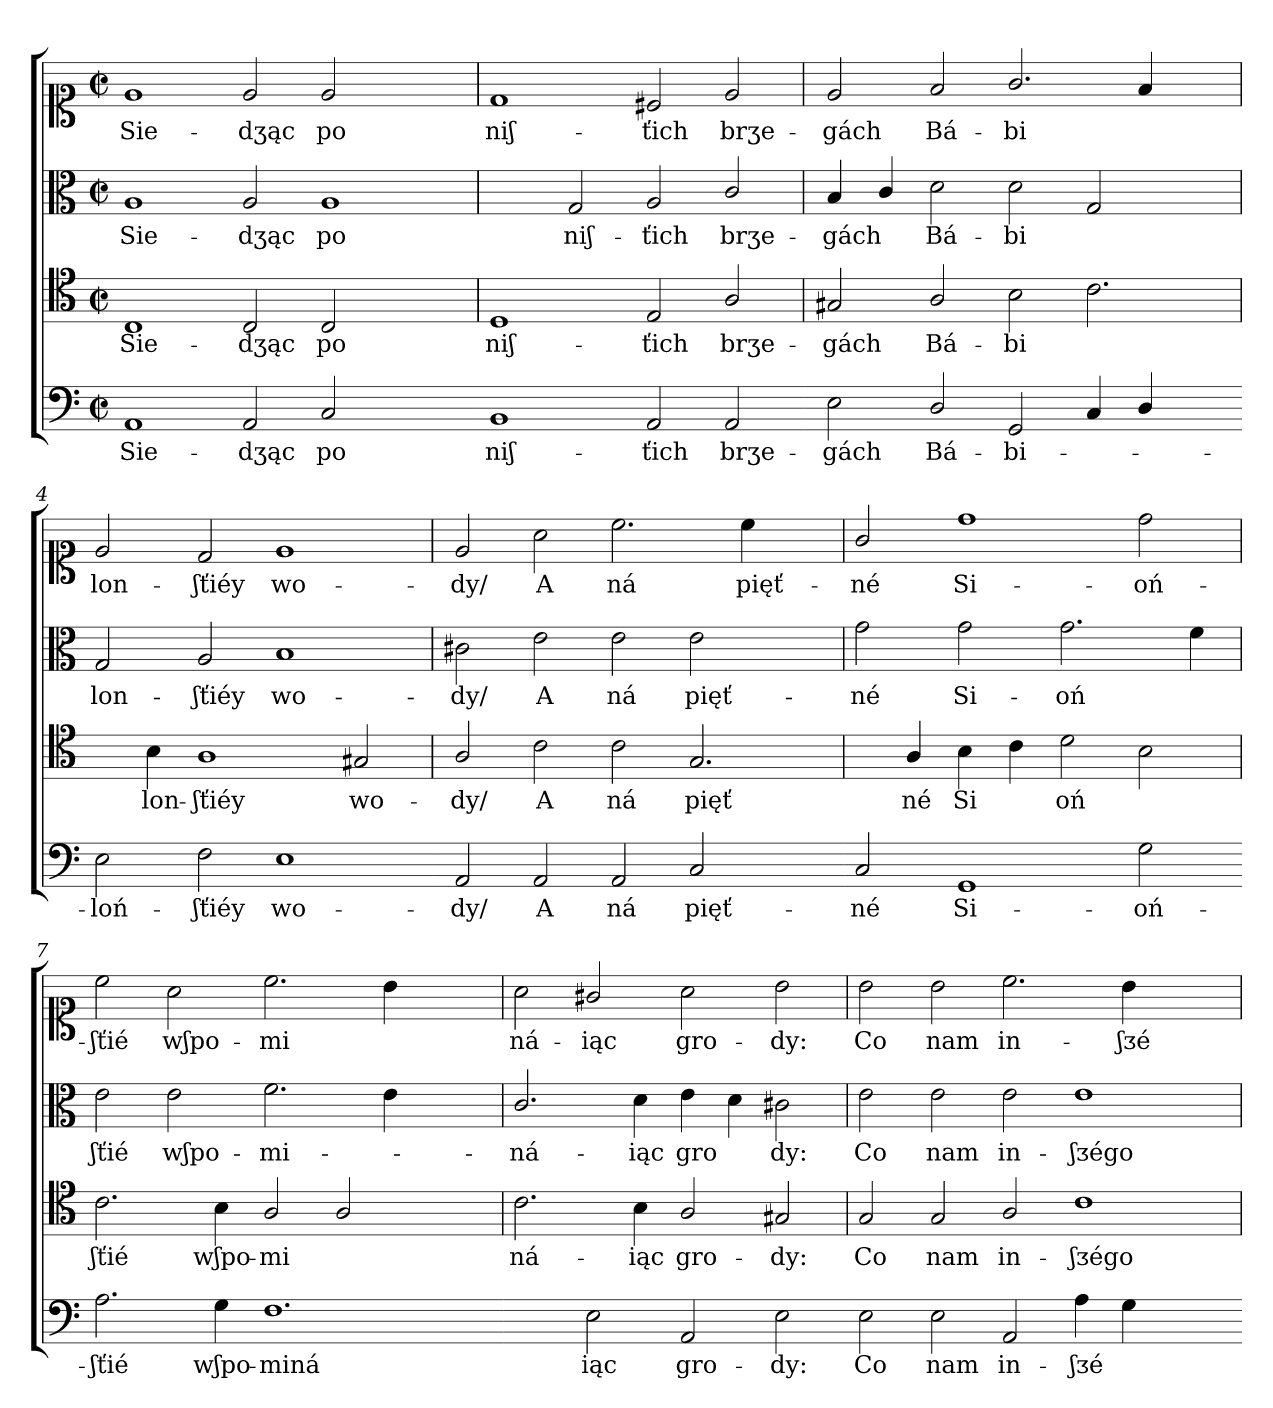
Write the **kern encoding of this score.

**kern	**text	**kern	**text	**kern	**text	**kern	**text
*part4	*part4	*part3	*part3	*part2	*part2	*part1	*part1
*staff4	*staff4	*staff3	*staff3	*staff2	*staff2	*staff1	*staff1
*clefF4	*	*clefC4	*	*clefC3	*	*clefC1	*
*k[]	*	*k[]	*	*k[]	*	*k[]	*
*M4/2	*	*M4/2	*	*M4/2	*	*M4/2	*
*met(c|)	*	*met(c|)	*	*met(c|)	*	*met(c|)	*
=1	=1	=1	=1	=1	=1	=1	=1
1AA	Sie-	1C	Sie-	1A	Sie-	1e	Sie-
2AA	-dӡąc	2C	-dӡąc	2A	-dӡąc	2e	-dӡąc
2C	po	2C	po	1A	po	2e	po
2ryy	.	2ryy	.	.	.	2ryy	.
=2-	=2	=2	=2	=2	=2	=2	=2
1BB	niʃ-	1D	niʃ-	2ryy	.	1d	niʃ-
.	.	.	.	2G	niʃ-	.	.
2AA	-ťich	2E	-ťich	2A	-ťich	2c#X	-ťich
2AA	brӡe-	2A/	brӡe-	2c/	brӡe-	2e	brӡe-
=3-	=3	=3	=3	=3	=3	=3	=3
2E	-gách	2G#X	-gách	4B	-gách	2e	-gách
.	.	.	.	4c/	.	.	.
2D/	Bá-	2A/	Bá-	2d	Bá-	2f	Bá-
2GG	-bi-	2B	-bi	2d	-bi	2.g/	-bi
4C	.	2.c	.	2G	.	.	.
4D/	.	.	.	.	.	4f	.
4ryy	.	.	.	4ryy	.	4ryy	.
=4-	=4	=4	=4	=4	=4	=4	=4
2E	loń-	4ryy	.	2G	lon-	2e	lon-
.	.	4B	lon-	.	.	.	.
2F	-ʃťiéy	1A	-ʃťiéy	2A	-ʃťiéy	2d	-ʃťiéy
1E	wo-	.	.	1B	wo-	1e	wo-
.	.	2G#X	wo-	.	.	.	.
=5-	=5	=5	=5	=5	=5	=5	=5
2AA	-dy/	2A/	-dy/	2c#X	-dy/	2e	-dy/
2AA	A	2c	A	2e	A	2a	A
2AA	ná	2c	ná	2e	ná	2.cc	ná
2C	pięť-	2.G	pięť	2e	pięť-	.	.
.	.	.	.	.	.	4cc	pięť-
4ryy	.	.	.	4ryy	.	4ryy	.
=6-	=6	=6	=6	=6	=6	=6	=6
2C	-né	4ryy	.	2g	-né	2g/	-né
.	.	4A/	né	.	.	.	.
1GG	Si-	4B	Si	2g	Si-	1dd	Si-
.	.	4c	.	.	.	.	.
.	.	2d	oń	2.g	-oń	.	.
2G	-oń-	2B	.	.	.	2dd	-oń-
.	.	.	.	4f	.	.	.
=7-	=7	=7	=7	=7	=7	=7	=7
2.A	-ʃťié	2.c	ʃťié	2e	ʃťié	2cc	-ʃťié
.	.	.	.	2e	wʃpo-	2a	wʃpo-
4G	wʃpo-	4B	wʃpo-	.	.	.	.
1.F	-miná	2A/	-mi	2.f	-mi-	2.cc	-mi
.	.	2A/	.	.	.	.	.
.	.	.	.	4e	.	4b	.
.	.	2ryy	.	2ryy	.	2ryy	.
=8-	=8	=8	=8	=8	=8	=8	=8
2ryy	.	2.c	ná-	2.c/	ná-	2a	ná-
2E	iąc	.	.	.	.	2g#X/	-iąc
.	.	4B	-iąc	4d	-iąc	.	.
2AA	gro-	2A/	gro-	4e	gro	2a	gro-
.	.	.	.	4d	.	.	.
2E	-dy:	2G#X	-dy:	2c#X	dy:	2b	-dy:
=9-	=9	=9	=9	=9	=9	=9	=9
2E	Co	2G	Co	2e	Co	2b	Co
2E	nam	2G	nam	2e	nam	2b	nam
2AA	in-	2A/	in-	2e	in-	2.cc	in-
4A	-ʃᴣé	1c	-ʃᴣégo	1e	-ʃᴣégo	.	.
4G	.	.	.	.	.	4b	-ʃᴣé-
2ryy	.	.	.	.	.	2ryy	.
=-	=	=	=	=	=	=	=
*-	*-	*-	*-	*-	*-	*-	*-
